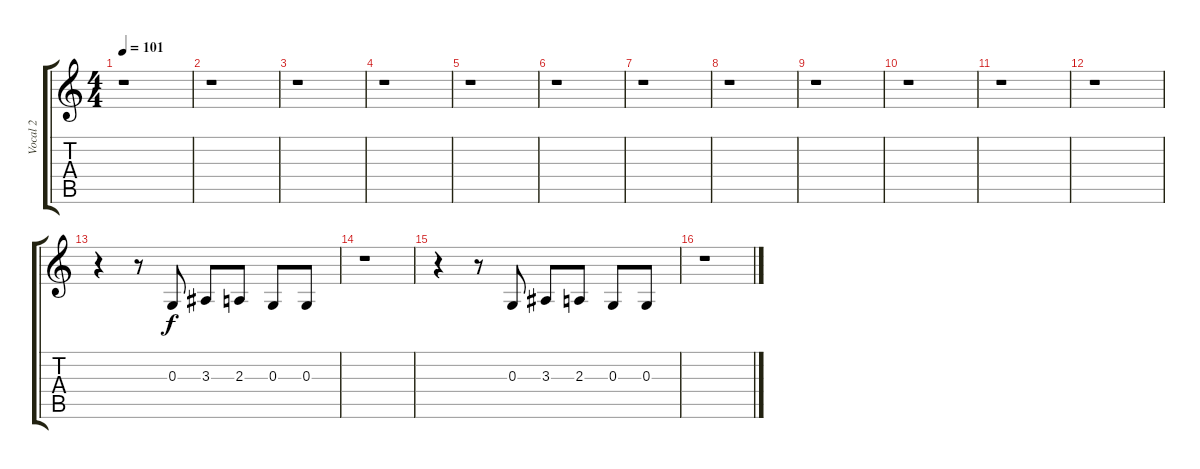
\track ("Vocal 2" "Vocal 2") {instrument baritonesax}
\staff {score tabs}
\tuning (E4 B3 G3 D3 A2 E2) {hide}
\ts (4 4)
\tempo 101
\clef g2
\ks c
r.1{dy f} |
r.1 |
r.1 |
r.1 |
r.1 |
r.1 |
r.1 |
r.1 |
r.1 |
r.1 |
r.1 |
r.1 |
r.4 r.8 0.3.8 3.3.8 2.3.8 0.3.8 0.3.8 |
r.1 |
r.4 r.8 0.3.8 3.3.8 2.3.8 0.3.8 0.3.8 |
r.1
